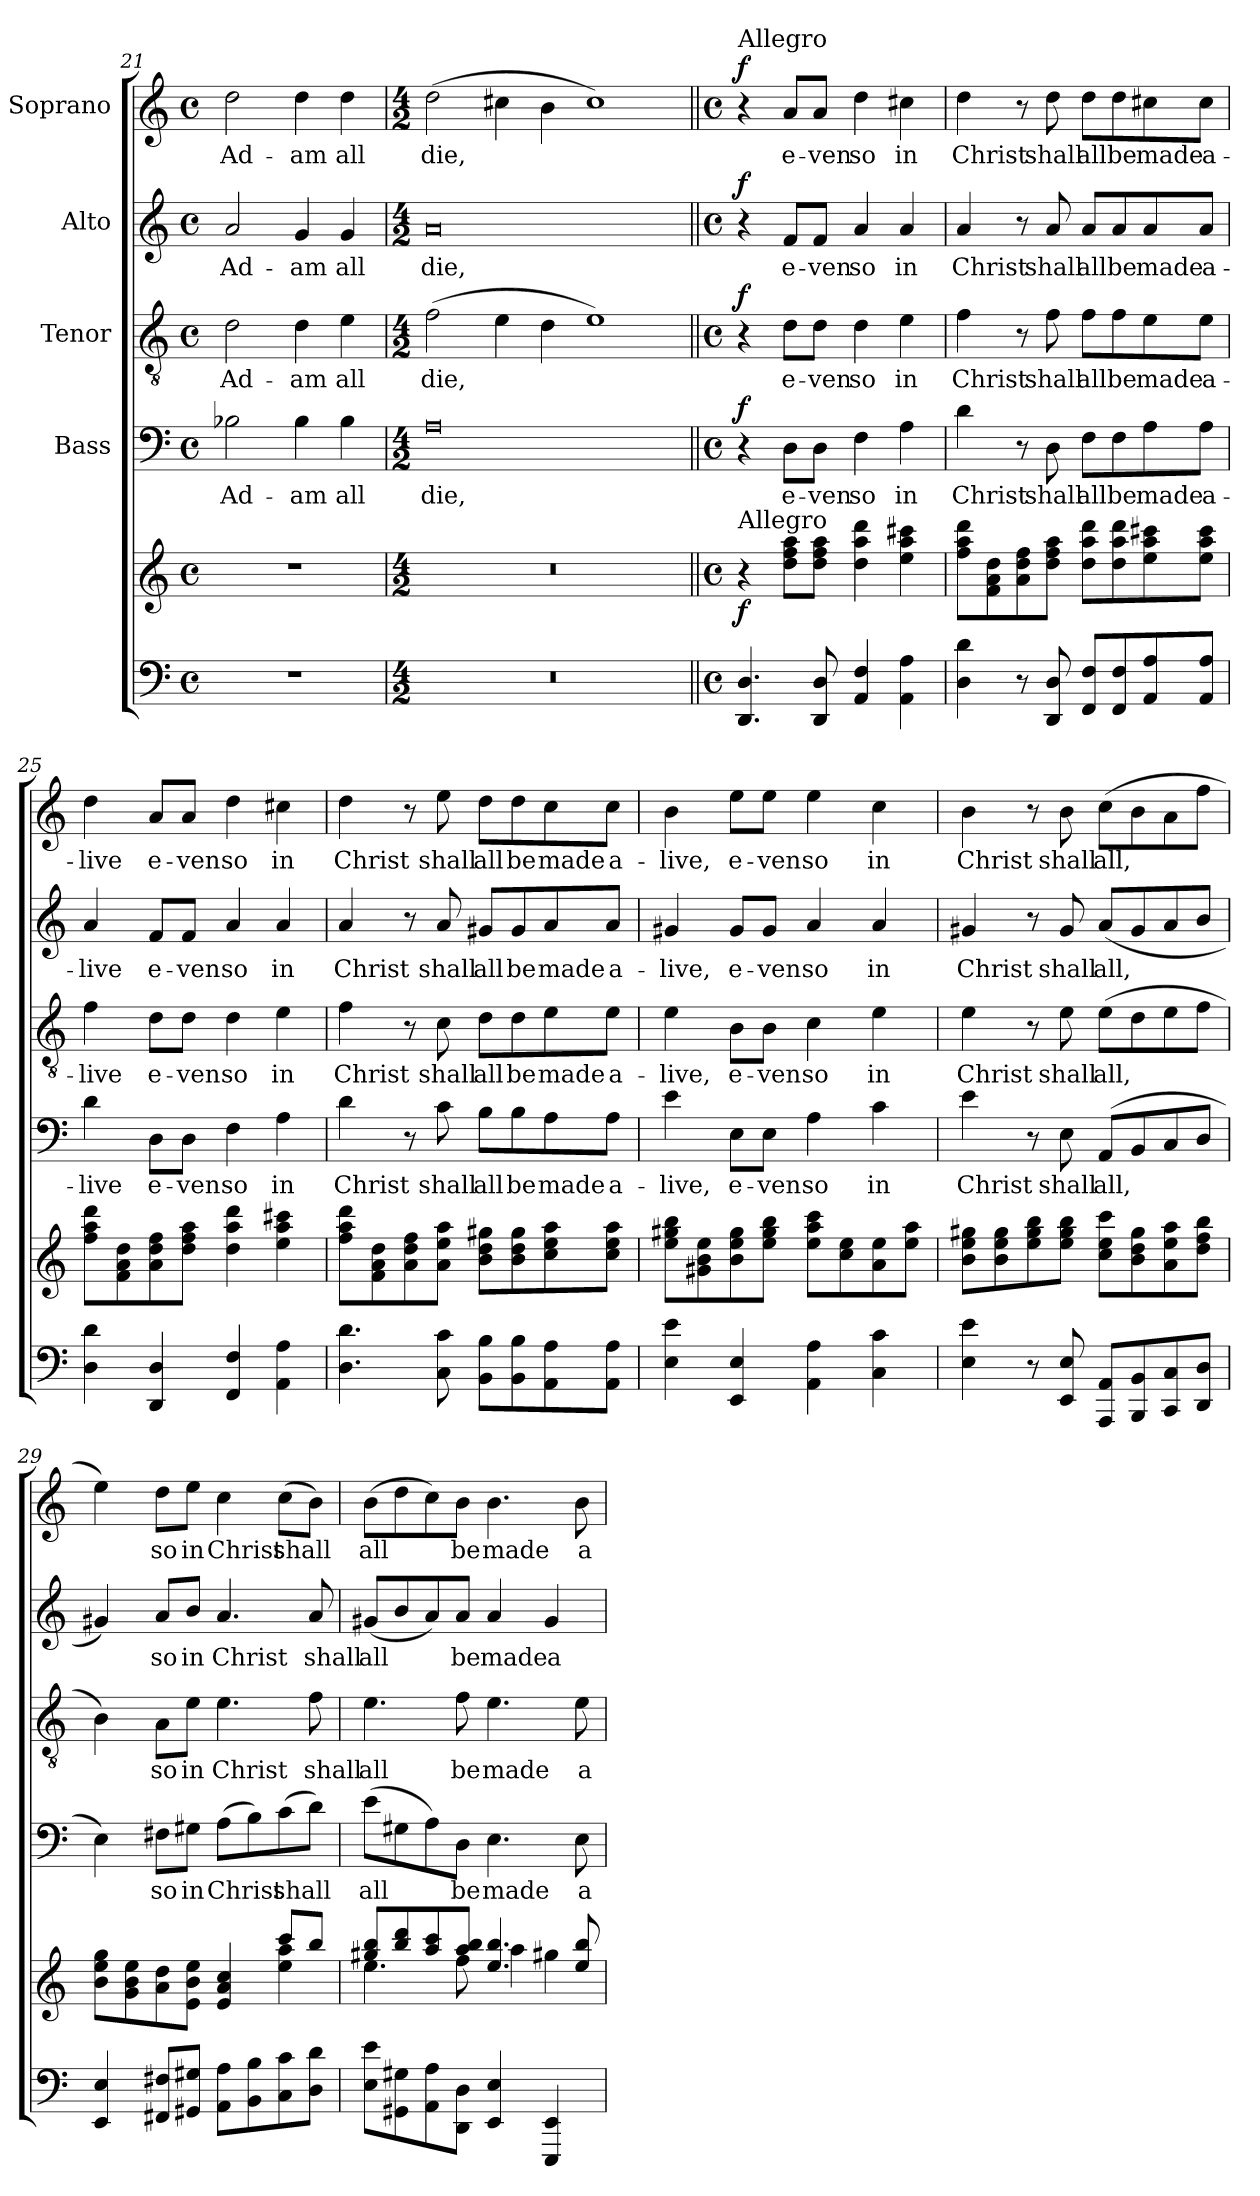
**kern	**kern	**dynam	**kern	**text	**dynam	**kern	**text	**dynam	**kern	**text	**dynam	**kern	**text	**dynam
*part5	*part5	*part5	*part4	*part4	*part4	*part3	*part3	*part3	*part2	*part2	*part2	*part1	*part1	*part1
*staff6	*staff5	*staff5/6	*staff4	*staff4	*staff4	*staff3	*staff3	*staff3	*staff2	*staff2	*staff2	*staff1	*staff1	*staff1
*	*	*	*I"Bass	*	*	*I"Tenor	*	*	*I"Alto	*	*	*I"Soprano	*	*
*clefF4	*clefG2	*	*clefF4	*	*	*clefGv2	*	*	*clefG2	*	*	*clefG2	*	*
*k[]	*k[]	*	*k[]	*	*	*k[]	*	*	*k[]	*	*	*k[]	*	*
*C:	*C:	*	*C:	*	*	*C:	*	*	*C:	*	*	*C:	*	*
*M4/4	*M4/4	*	*M4/4	*	*	*M4/4	*	*	*M4/4	*	*	*M4/4	*	*
*met(c)	*met(c)	*	*met(c)	*	*	*met(c)	*	*	*met(c)	*	*	*met(c)	*	*
=21	=21	=21	=21	=21	=21	=21	=21	=21	=21	=21	=21	=21	=21	=21
1r	1r	.	2B-X\	Ad-	.	2d\	Ad-	.	2a/	Ad-	.	2dd\	Ad-	.
.	.	.	4B-\	-am	.	4d\	-am	.	4g/	-am	.	4dd\	-am	.
.	.	.	4B-\	all	.	4e\	all	.	4g/	all	.	4dd\	all	.
!!LO:LB:g=z
=22	=22	=22	=22	=22	=22	=22	=22	=22	=22	=22	=22	=22	=22	=22
*M4/2	*M4/2	*	*M4/2	*	*	*M4/2	*	*	*M4/2	*	*	*M4/2	*	*
0r	0r	.	0A	die,	.	(2f\	die,	.	0a	die,	.	(2dd\	die,	.
.	.	.	.	.	.	4e\	.	.	.	.	.	4cc#X\	.	.
.	.	.	.	.	.	4d\	.	.	.	.	.	4b\	.	.
.	.	.	.	.	.	1e)	.	.	.	.	.	1cc#)	.	.
=23||	=23||	=23||	=23||	=23||	=23||	=23||	=23||	=23||	=23||	=23||	=23||	=23||	=23||	=23||
*M4/4	*M4/4	*	*M4/4	*	*	*M4/4	*	*	*M4/4	*	*	*M4/4	*	*
*met(c)	*met(c)	*	*met(c)	*	*	*met(c)	*	*	*met(c)	*	*	*met(c)	*	*
!	!	!	!	!	!	!	!	!	!	!	!	!LO:TX:a:t=Allegro	!	!
!	!LO:TX:a:t=Allegro	!	!	!	!	!	!	!	!	!	!	!	!	!
!	!	!LO:DY:b	!	!	!LO:DY:b	!	!	!LO:DY:b	!	!	!LO:DY:b	!	!	!LO:DY:b
4.DD/ 4.D/	4r	f	4r	.	f	4r	.	f	4r	.	f	4r	.	f
.	8dd\ 8ff\ 8aa\L	.	8D\L	e-	.	8d\L	e-	.	8f/L	e-	.	8a/L	e-	.
8DD/ 8D/	8dd\ 8ff\ 8aa\J	.	8D\J	-ven	.	8d\J	-ven	.	8f/J	-ven	.	8a/J	-ven	.
4AA/ 4F/	4dd\ 4aa\ 4ddd\	.	4F\	so	.	4d\	so	.	4a/	so	.	4dd\	so	.
4AA\ 4A\	4ee\ 4aa\ 4ccc#X\	.	4A\	in	.	4e\	in	.	4a/	in	.	4cc#X\	in	.
=24	=24	=24	=24	=24	=24	=24	=24	=24	=24	=24	=24	=24	=24	=24
4D\ 4d\	8ff\ 8aa\ 8ddd\L	.	4d\	Christ	.	4f\	Christ	.	4a/	Christ	.	4dd\	Christ	.
.	8f\ 8a\ 8dd\	.	.	.	.	.	.	.	.	.	.	.	.	.
8r	8a\ 8dd\ 8ff\	.	8r	.	.	8r	.	.	8r	.	.	8r	.	.
8DD/ 8D/	8dd\ 8ff\ 8aa\J	.	8D\	shall	.	8f\	shall	.	8a/	shall	.	8dd\	shall	.
8FF/ 8F/L	8dd\ 8aa\ 8ddd\L	.	8F\L	all	.	8f\L	all	.	8a/L	all	.	8dd\L	all	.
8FF/ 8F/	8dd\ 8aa\ 8ddd\	.	8F\	be	.	8f\	be	.	8a/	be	.	8dd\	be	.
8AA/ 8A/	8ee\ 8aa\ 8ccc#X\	.	8A\	made	.	8e\	made	.	8a/	made	.	8cc#X\	made	.
8AA/ 8A/J	8ee\ 8aa\ 8ccc#\J	.	8A\J	a-	.	8e\J	a-	.	8a/J	a-	.	8cc#\J	a-	.
=25	=25	=25	=25	=25	=25	=25	=25	=25	=25	=25	=25	=25	=25	=25
4D\ 4d\	8ff\ 8aa\ 8ddd\L	.	4d\	-live	.	4f\	-live	.	4a/	-live	.	4dd\	-live	.
.	8f\ 8a\ 8dd\	.	.	.	.	.	.	.	.	.	.	.	.	.
4DD/ 4D/	8a\ 8dd\ 8ff\	.	8D\L	e-	.	8d\L	e-	.	8f/L	e-	.	8a/L	e-	.
.	8dd\ 8ff\ 8aa\J	.	8D\J	-ven	.	8d\J	-ven	.	8f/J	-ven	.	8a/J	-ven	.
4FF/ 4F/	4dd\ 4aa\ 4ddd\	.	4F\	so	.	4d\	so	.	4a/	so	.	4dd\	so	.
4AA\ 4A\	4ee\ 4aa\ 4ccc#X\	.	4A\	in	.	4e\	in	.	4a/	in	.	4cc#X\	in	.
=26	=26	=26	=26	=26	=26	=26	=26	=26	=26	=26	=26	=26	=26	=26
4.D\ 4.d\	8ff\ 8aa\ 8ddd\L	.	4d\	Christ	.	4f\	Christ	.	4a/	Christ	.	4dd\	Christ	.
.	8f\ 8a\ 8dd\	.	.	.	.	.	.	.	.	.	.	.	.	.
.	8a\ 8dd\ 8ff\	.	8r	.	.	8r	.	.	8r	.	.	8r	.	.
8C\ 8c\	8a\ 8ee\ 8aa\J	.	8c\	shall	.	8c\	shall	.	8a/	shall	.	8ee\	shall	.
8BB\ 8B\L	8b\ 8dd\ 8gg#X\L	.	8B\L	all	.	8d\L	all	.	8g#X/L	all	.	8dd\L	all	.
8BB\ 8B\	8b\ 8dd\ 8gg#\	.	8B\	be	.	8d\	be	.	8g#/	be	.	8dd\	be	.
8AA\ 8A\	8cc\ 8ee\ 8aa\	.	8A\	made	.	8e\	made	.	8a/	made	.	8cc\	made	.
8AA\ 8A\J	8cc\ 8ee\ 8aa\J	.	8A\J	a-	.	8e\J	a-	.	8a/J	a-	.	8cc\J	a-	.
!!LO:PB:g=z
=27	=27	=27	=27	=27	=27	=27	=27	=27	=27	=27	=27	=27	=27	=27
4E\ 4e\	8ee\ 8gg#X\ 8bb\L	.	4e\	-live,	.	4e\	-live,	.	4g#X/	-live,	.	4b\	-live,	.
.	8g#X\ 8b\ 8ee\	.	.	.	.	.	.	.	.	.	.	.	.	.
4EE/ 4E/	8b\ 8ee\ 8gg#\	.	8E\L	e-	.	8B\L	e-	.	8g#/L	e-	.	8ee\L	e-	.
.	8ee\ 8gg#\ 8bb\J	.	8E\J	-ven	.	8B\J	-ven	.	8g#/J	-ven	.	8ee\J	-ven	.
4AA\ 4A\	8ee\ 8aa\ 8ccc\L	.	4A\	so	.	4c\	so	.	4a/	so	.	4ee\	so	.
.	8cc\ 8ee\	.	.	.	.	.	.	.	.	.	.	.	.	.
4C\ 4c\	8a\ 8ee\	.	4c\	in	.	4e\	in	.	4a/	in	.	4cc\	in	.
.	8ee\ 8aa\J	.	.	.	.	.	.	.	.	.	.	.	.	.
=28	=28	=28	=28	=28	=28	=28	=28	=28	=28	=28	=28	=28	=28	=28
4E\ 4e\	8b\ 8ee\ 8gg#X\L	.	4e\	Christ	.	4e\	Christ	.	4g#X/	Christ	.	4b\	Christ	.
.	8b\ 8ee\ 8gg#\	.	.	.	.	.	.	.	.	.	.	.	.	.
8r	8ee\ 8gg#\ 8bb\	.	8r	.	.	8r	.	.	8r	.	.	8r	.	.
8EE/ 8E/	8ee\ 8gg#\ 8bb\J	.	8E\	shall	.	8e\	shall	.	8g#/	shall	.	8b\	shall	.
8AAA/ 8AA/L	8cc\ 8ee\ 8ccc\L	.	(8AA/L	all,	.	(8e\L	all,	.	(8a/L	all,	.	(8cc\L	all,	.
8BBB/ 8BB/	8b\ 8dd\ 8gg#\	.	8BB/	.	.	8d\	.	.	8g#/	.	.	8b\	.	.
8CC/ 8C/	8a\ 8ee\ 8aa\	.	8C/	.	.	8e\	.	.	8a/	.	.	8a\	.	.
8DD/ 8D/J	8dd\ 8ff\ 8bb\J	.	8D/J	.	.	8f\J	.	.	8b/J	.	.	8ff\J	.	.
=29	=29	=29	=29	=29	=29	=29	=29	=29	=29	=29	=29	=29	=29	=29
*	*^	*	*	*	*	*	*	*	*	*	*	*	*	*
4EE/ 4E/	8b\ 8ee\ 8gg\L	2.ryy	.	4E\)	.	.	4B\)	.	.	4g#X/)	.	.	4ee\)	.	.
.	8g\ 8b\ 8ee\	.	.	.	.	.	.	.	.	.	.	.	.	.	.
8FF#X/ 8F#X/L	8a\ 8dd\	.	.	8F#X\L	so	.	8A\L	so	.	8a/L	so	.	8dd\L	so	.
8GG#X/ 8G#X/J	8e\ 8b\ 8ee\J	.	.	8G#X\J	in	.	8e\J	in	.	8b/J	in	.	8ee\J	in	.
8AA\ 8A\L	4e/ 4a/ 4cc/	.	.	(8A\L	Christ	.	4.e\	Christ	.	4.a/	Christ	.	4cc\	Christ	.
8BB\ 8B\	.	.	.	8B\)	.	.	.	.	.	.	.	.	.	.	.
8C\ 8c\	4ee\ 4aa\	8ccc/L	.	(8c\	shall	.	.	.	.	.	.	.	(8cc\L	shall	.
8D\ 8d\J	.	8bb/J	.	8d\J)	.	.	8f\	shall	.	8a/	shall	.	8b\J)	.	.
=30	=30	=30	=30	=30	=30	=30	=30	=30	=30	=30	=30	=30	=30	=30	=30
8E\ 8e\L	8gg#X/ 8bb/L	4.ee\	.	(8e\L	all	.	4.e\	all	.	(8g#X/L	all	.	(8b\L	all	.
8GG#X\ 8G#X\	8bb/ 8ddd/	.	.	8G#X\	.	.	.	.	.	8b/	.	.	8dd\	.	.
8AA\ 8A\	8aa/ 8ccc/	.	.	8A\)	.	.	.	.	.	8a/)	.	.	8cc\)	.	.
8DD\ 8D\J	8aa/ 8bb/J	8ff\	.	8D\J	be	.	8f\	be	.	8a/J	be	.	8b\J	be	.
4EE/ 4E/	4.ee/ 4.bb/	4aa\	.	4.E\	made	.	4.e\	made	.	4a/	made	.	4.b\	made	.
4EEE/ 4EE/	.	4gg#X\	.	.	.	.	.	.	.	4g#/	a-	.	.	.	.
.	8ee/ 8bb/	.	.	8E\	a-	.	8e\	a-	.	.	.	.	8b\	a-	.
*	*v	*v	*	*	*	*	*	*	*	*	*	*	*	*	*
=	=	=	=	=	=	=	=	=	=	=	=	=	=	=
*-	*-	*-	*-	*-	*-	*-	*-	*-	*-	*-	*-	*-	*-	*-
